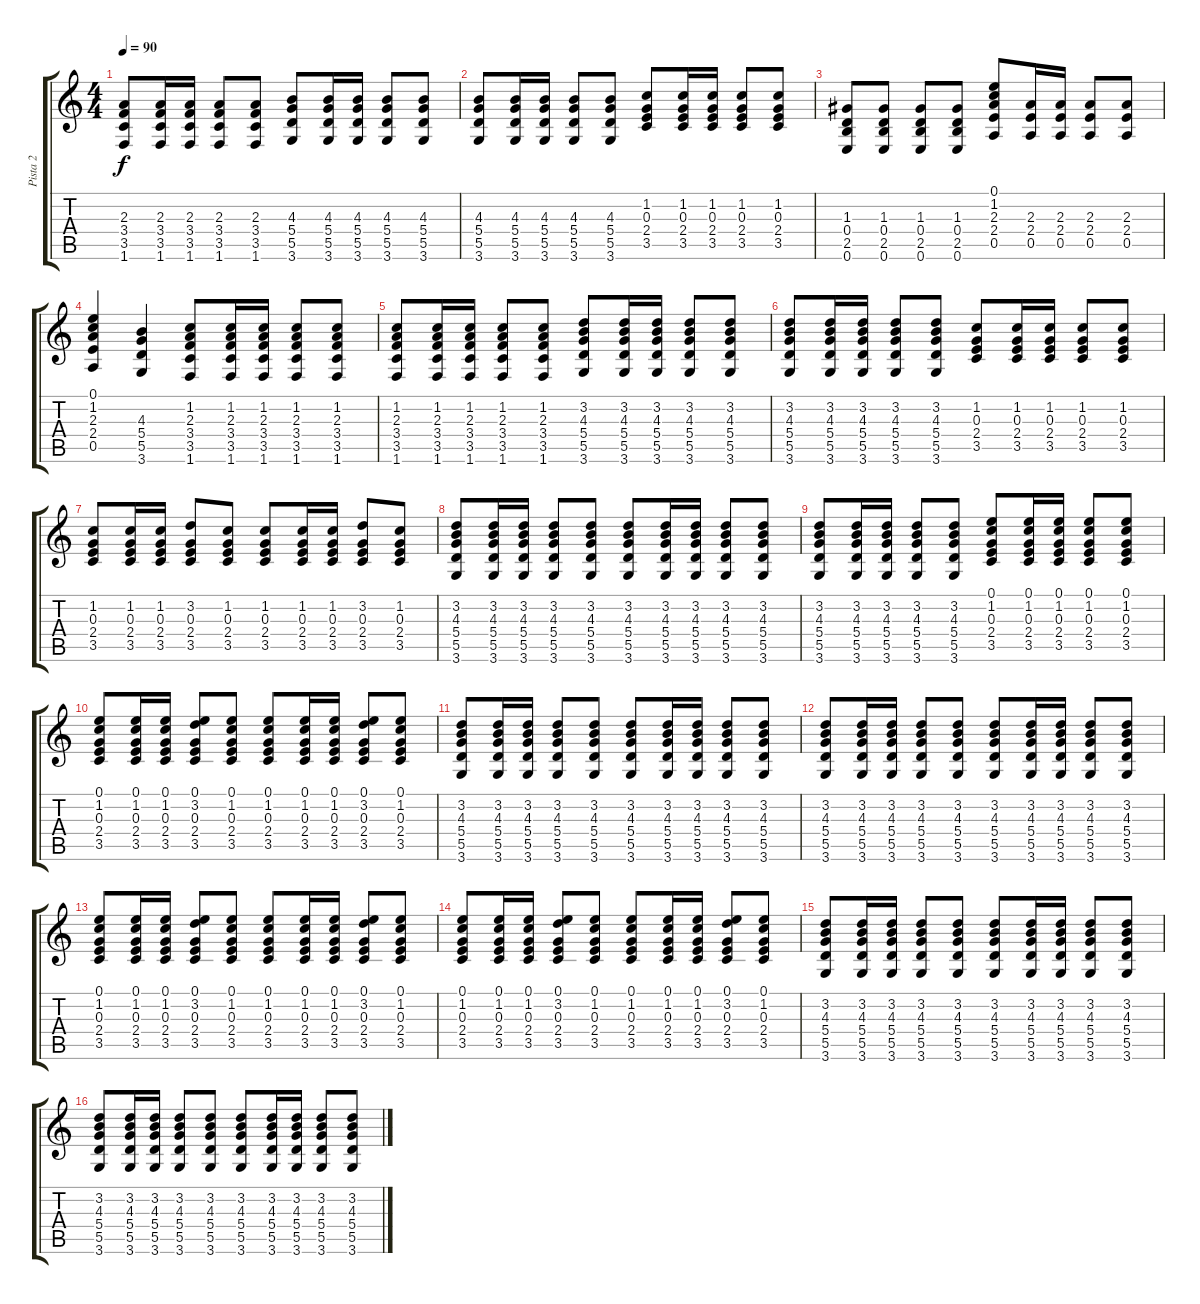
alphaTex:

\track ("Pista 2" "Pista 2") {instrument acousticguitarnylon}
\staff {score tabs}
\tuning (E4 B3 G3 D3 A2 E2) {hide}
\ts (4 4)
\tempo 90
\clef g2
\ks c
(2.3 3.4 3.5 1.6).8{dy f} (2.3 3.4 3.5 1.6).16 (2.3 3.4 3.5 1.6).16 (2.3 3.4 3.5 1.6).8 (2.3 3.4 3.5 1.6).8 (4.3 5.4 5.5 3.6).8 (4.3 5.4 5.5 3.6).16 (4.3 5.4 5.5 3.6).16 (4.3 5.4 5.5 3.6).8 (4.3 5.4 5.5 3.6).8 |
(4.3 5.4 5.5 3.6).8 (4.3 5.4 5.5 3.6).16 (4.3 5.4 5.5 3.6).16 (4.3 5.4 5.5 3.6).8 (4.3 5.4 5.5 3.6).8 (1.2 0.3 2.4 3.5).8 (1.2 0.3 2.4 3.5).16 (1.2 0.3 2.4 3.5).16 (1.2 0.3 2.4 3.5).8 (1.2 0.3 2.4 3.5).8 |
(1.3 0.4 2.5 0.6).8 (1.3 0.4 2.5 0.6).8 (1.3 0.4 2.5 0.6).8 (1.3 0.4 2.5 0.6).8 (0.1 1.2 2.3 2.4 0.5).8 (2.3 2.4 0.5).16 (2.3 2.4 0.5).16 (2.3 2.4 0.5).8 (2.3 2.4 0.5).8 |
(0.1 1.2 2.3 2.4 0.5).4 (4.3 5.4 5.5 3.6).4 (1.2 2.3 3.4 3.5 1.6).8 (1.2 2.3 3.4 3.5 1.6).16 (1.2 2.3 3.4 3.5 1.6).16 (1.2 2.3 3.4 3.5 1.6).8 (1.2 2.3 3.4 3.5 1.6).8 |
(1.2 2.3 3.4 3.5 1.6).8 (1.2 2.3 3.4 3.5 1.6).16 (1.2 2.3 3.4 3.5 1.6).16 (1.2 2.3 3.4 3.5 1.6).8 (1.2 2.3 3.4 3.5 1.6).8 (3.2 4.3 5.4 5.5 3.6).8 (3.2 4.3 5.4 5.5 3.6).16 (3.2 4.3 5.4 5.5 3.6).16 (3.2 4.3 5.4 5.5 3.6).8 (3.2 4.3 5.4 5.5 3.6).8 |
(3.2 4.3 5.4 5.5 3.6).8 (3.2 4.3 5.4 5.5 3.6).16 (3.2 4.3 5.4 5.5 3.6).16 (3.2 4.3 5.4 5.5 3.6).8 (3.2 4.3 5.4 5.5 3.6).8 (1.2 0.3 2.4 3.5).8 (1.2 0.3 2.4 3.5).16 (1.2 0.3 2.4 3.5).16 (1.2 0.3 2.4 3.5).8 (1.2 0.3 2.4 3.5).8 |
(1.2 0.3 2.4 3.5).8 (1.2 0.3 2.4 3.5).16 (1.2 0.3 2.4 3.5).16 (3.2 0.3 2.4 3.5).8 (1.2 0.3 2.4 3.5).8 (1.2 0.3 2.4 3.5).8 (1.2 0.3 2.4 3.5).16 (1.2 0.3 2.4 3.5).16 (3.2 0.3 2.4 3.5).8 (1.2 0.3 2.4 3.5).8 |
(3.2 4.3 5.4 5.5 3.6).8 (3.2 4.3 5.4 5.5 3.6).16 (3.2 4.3 5.4 5.5 3.6).16 (3.2 4.3 5.4 5.5 3.6).8 (3.2 4.3 5.4 5.5 3.6).8 (3.2 4.3 5.4 5.5 3.6).8 (3.2 4.3 5.4 5.5 3.6).16 (3.2 4.3 5.4 5.5 3.6).16 (3.2 4.3 5.4 5.5 3.6).8 (3.2 4.3 5.4 5.5 3.6).8 |
(3.2 4.3 5.4 5.5 3.6).8 (3.2 4.3 5.4 5.5 3.6).16 (3.2 4.3 5.4 5.5 3.6).16 (3.2 4.3 5.4 5.5 3.6).8 (3.2 4.3 5.4 5.5 3.6).8 (0.1 1.2 0.3 2.4 3.5).8 (0.1 1.2 0.3 2.4 3.5).16 (0.1 1.2 0.3 2.4 3.5).16 (0.1 1.2 0.3 2.4 3.5).8 (0.1 1.2 0.3 2.4 3.5).8 |
(0.1 1.2 0.3 2.4 3.5).8 (0.1 1.2 0.3 2.4 3.5).16 (0.1 1.2 0.3 2.4 3.5).16 (0.1 3.2 0.3 2.4 3.5).8 (0.1 1.2 0.3 2.4 3.5).8 (0.1 1.2 0.3 2.4 3.5).8 (0.1 1.2 0.3 2.4 3.5).16 (0.1 1.2 0.3 2.4 3.5).16 (0.1 3.2 0.3 2.4 3.5).8 (0.1 1.2 0.3 2.4 3.5).8 |
(3.2 4.3 5.4 5.5 3.6).8 (3.2 4.3 5.4 5.5 3.6).16 (3.2 4.3 5.4 5.5 3.6).16 (3.2 4.3 5.4 5.5 3.6).8 (3.2 4.3 5.4 5.5 3.6).8 (3.2 4.3 5.4 5.5 3.6).8 (3.2 4.3 5.4 5.5 3.6).16 (3.2 4.3 5.4 5.5 3.6).16 (3.2 4.3 5.4 5.5 3.6).8 (3.2 4.3 5.4 5.5 3.6).8 |
(3.2 4.3 5.4 5.5 3.6).8 (3.2 4.3 5.4 5.5 3.6).16 (3.2 4.3 5.4 5.5 3.6).16 (3.2 4.3 5.4 5.5 3.6).8 (3.2 4.3 5.4 5.5 3.6).8 (3.2 4.3 5.4 5.5 3.6).8 (3.2 4.3 5.4 5.5 3.6).16 (3.2 4.3 5.4 5.5 3.6).16 (3.2 4.3 5.4 5.5 3.6).8 (3.2 4.3 5.4 5.5 3.6).8 |
(0.1 1.2 0.3 2.4 3.5).8 (0.1 1.2 0.3 2.4 3.5).16 (0.1 1.2 0.3 2.4 3.5).16 (0.1 3.2 0.3 2.4 3.5).8 (0.1 1.2 0.3 2.4 3.5).8 (0.1 1.2 0.3 2.4 3.5).8 (0.1 1.2 0.3 2.4 3.5).16 (0.1 1.2 0.3 2.4 3.5).16 (0.1 3.2 0.3 2.4 3.5).8 (0.1 1.2 0.3 2.4 3.5).8 |
(0.1 1.2 0.3 2.4 3.5).8 (0.1 1.2 0.3 2.4 3.5).16 (0.1 1.2 0.3 2.4 3.5).16 (0.1 3.2 0.3 2.4 3.5).8 (0.1 1.2 0.3 2.4 3.5).8 (0.1 1.2 0.3 2.4 3.5).8 (0.1 1.2 0.3 2.4 3.5).16 (0.1 1.2 0.3 2.4 3.5).16 (0.1 3.2 0.3 2.4 3.5).8 (0.1 1.2 0.3 2.4 3.5).8 |
(3.2 4.3 5.4 5.5 3.6).8 (3.2 4.3 5.4 5.5 3.6).16 (3.2 4.3 5.4 5.5 3.6).16 (3.2 4.3 5.4 5.5 3.6).8 (3.2 4.3 5.4 5.5 3.6).8 (3.2 4.3 5.4 5.5 3.6).8 (3.2 4.3 5.4 5.5 3.6).16 (3.2 4.3 5.4 5.5 3.6).16 (3.2 4.3 5.4 5.5 3.6).8 (3.2 4.3 5.4 5.5 3.6).8 |
(3.2 4.3 5.4 5.5 3.6).8 (3.2 4.3 5.4 5.5 3.6).16 (3.2 4.3 5.4 5.5 3.6).16 (3.2 4.3 5.4 5.5 3.6).8 (3.2 4.3 5.4 5.5 3.6).8 (3.2 4.3 5.4 5.5 3.6).8 (3.2 4.3 5.4 5.5 3.6).16 (3.2 4.3 5.4 5.5 3.6).16 (3.2 4.3 5.4 5.5 3.6).8 (3.2 4.3 5.4 5.5 3.6).8
